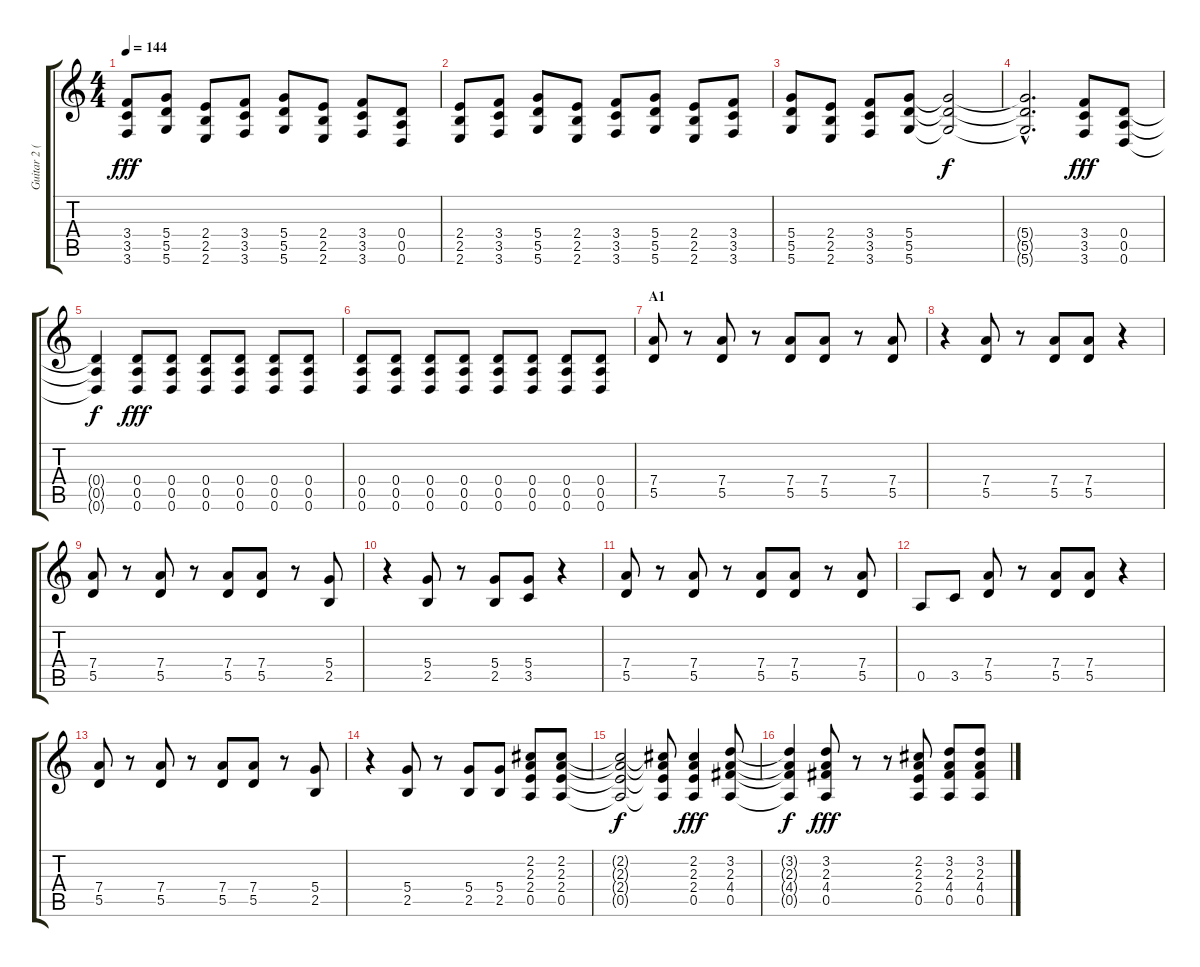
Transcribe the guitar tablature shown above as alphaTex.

\track ("Guitar 2 (Rhythm)" "Guitar 2 (") {instrument distortionguitar}
\staff {score tabs}
\tuning (E4 B3 G3 D3 A2 D2) {hide}
\ts (4 4)
\tempo 144
\clef g2
\ks c
(3.4 3.5 3.6).8{dy fff} (5.4 5.5 5.6).8 (2.4 2.5 2.6).8 (3.4 3.5 3.6).8 (5.4 5.5 5.6).8 (2.4 2.5 2.6).8 (3.4 3.5 3.6).8 (0.4 0.5 0.6).8 |
(2.4 2.5 2.6).8 (3.4 3.5 3.6).8 (5.4 5.5 5.6).8 (2.4 2.5 2.6).8 (3.4 3.5 3.6).8 (5.4 5.5 5.6).8 (2.4 2.5 2.6).8 (3.4 3.5 3.6).8 |
(5.4 5.5 5.6).8 (2.4 2.5 2.6).8 (3.4 3.5 3.6).8 (5.4 5.5 5.6).8 (5.4{t} 5.5{t} 5.6{t}).2{dy f} |
(5.4{hac t} 5.5{hac t} 5.6{hac t}).2{d} (3.4 3.5 3.6).8{dy fff} (0.4 0.5 0.6).8 |
(0.4{t} 0.5{t} 0.6{t}).4{dy f} (0.4 0.5 0.6).8{dy fff} (0.4 0.5 0.6).8 (0.4 0.5 0.6).8 (0.4 0.5 0.6).8 (0.4 0.5 0.6).8 (0.4 0.5 0.6).8 |
(0.4 0.5 0.6).8 (0.4 0.5 0.6).8 (0.4 0.5 0.6).8 (0.4 0.5 0.6).8 (0.4 0.5 0.6).8 (0.4 0.5 0.6).8 (0.4 0.5 0.6).8 (0.4 0.5 0.6).8 |
\section ("" "A1")
(7.4 5.5).8 r.8 (7.4 5.5).8 r.8 (7.4 5.5).8 (7.4 5.5).8 r.8 (7.4 5.5).8 |
r.4 (7.4 5.5).8 r.8 (7.4 5.5).8 (7.4 5.5).8 r.4 |
(7.4 5.5).8 r.8 (7.4 5.5).8 r.8 (7.4 5.5).8 (7.4 5.5).8 r.8 (5.4 2.5).8 |
r.4 (5.4 2.5).8 r.8 (5.4 2.5).8 (5.4 3.5).8 r.4 |
(7.4 5.5).8 r.8 (7.4 5.5).8 r.8 (7.4 5.5).8 (7.4 5.5).8 r.8 (7.4 5.5).8 |
0.5.8 3.5.8 (7.4 5.5).8 r.8 (7.4 5.5).8 (7.4 5.5).8 r.4 |
(7.4 5.5).8 r.8 (7.4 5.5).8 r.8 (7.4 5.5).8 (7.4 5.5).8 r.8 (5.4 2.5).8 |
r.4 (5.4 2.5).8 r.8 (5.4 2.5).8 (5.4 2.5).8 (2.2 2.3 2.4 0.5).8 (2.2 2.3 2.4 0.5).8 |
(2.2{t} 2.3{t} 2.4{t} 0.5{t}).2{dy f} (2.2{t} 2.3{t} 2.4{t} 0.5{t}).8 (2.2 2.3 2.4 0.5).4{dy fff} (3.2 2.3 4.4 0.5).8 |
(3.2{t} 2.3{t} 4.4{t} 0.5{t}).4{dy f} (3.2 2.3 4.4 0.5).8{dy fff} r.8 r.8 (2.2 2.3 2.4 0.5).8 (3.2 2.3 4.4 0.5).8 (3.2 2.3 4.4 0.5).8
